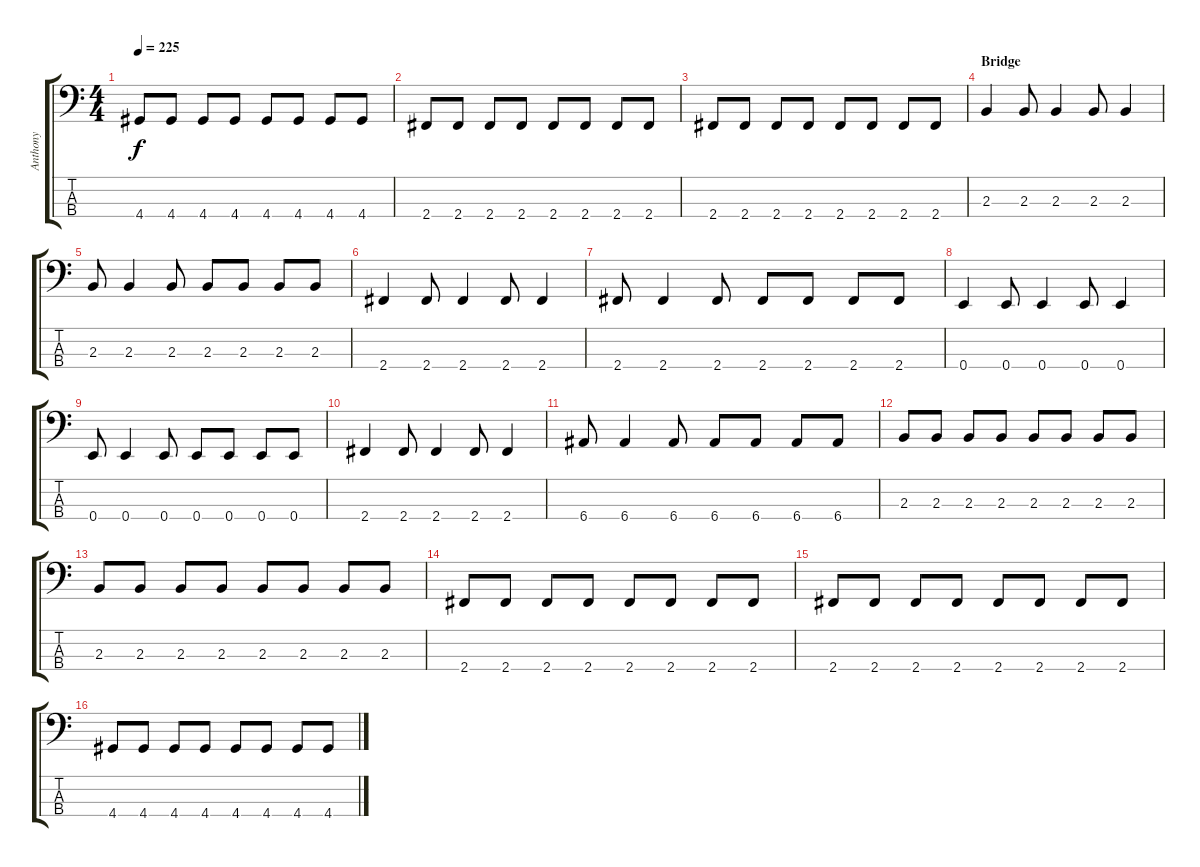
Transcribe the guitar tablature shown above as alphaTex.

\track ("Anthony" "Anthony") {instrument electricbassfinger}
\staff {score tabs}
\tuning (G2 D2 A1 E1) {hide}
\ts (4 4)
\tempo 225
\clef f4
\ks c
4.4.8{dy f} 4.4.8 4.4.8 4.4.8 4.4.8 4.4.8 4.4.8 4.4.8 |
2.4.8 2.4.8 2.4.8 2.4.8 2.4.8 2.4.8 2.4.8 2.4.8 |
2.4.8 2.4.8 2.4.8 2.4.8 2.4.8 2.4.8 2.4.8 2.4.8 |
\section ("" "Bridge")
2.3.4 2.3.8 2.3.4 2.3.8 2.3.4 |
2.3.8 2.3.4 2.3.8 2.3.8 2.3.8 2.3.8 2.3.8 |
2.4.4 2.4.8 2.4.4 2.4.8 2.4.4 |
2.4.8 2.4.4 2.4.8 2.4.8 2.4.8 2.4.8 2.4.8 |
0.4.4 0.4.8 0.4.4 0.4.8 0.4.4 |
0.4.8 0.4.4 0.4.8 0.4.8 0.4.8 0.4.8 0.4.8 |
2.4.4 2.4.8 2.4.4 2.4.8 2.4.4 |
6.4.8 6.4.4 6.4.8 6.4.8 6.4.8 6.4.8 6.4.8 |
2.3.8 2.3.8 2.3.8 2.3.8 2.3.8 2.3.8 2.3.8 2.3.8 |
2.3.8 2.3.8 2.3.8 2.3.8 2.3.8 2.3.8 2.3.8 2.3.8 |
2.4.8 2.4.8 2.4.8 2.4.8 2.4.8 2.4.8 2.4.8 2.4.8 |
2.4.8 2.4.8 2.4.8 2.4.8 2.4.8 2.4.8 2.4.8 2.4.8 |
4.4.8 4.4.8 4.4.8 4.4.8 4.4.8 4.4.8 4.4.8 4.4.8
